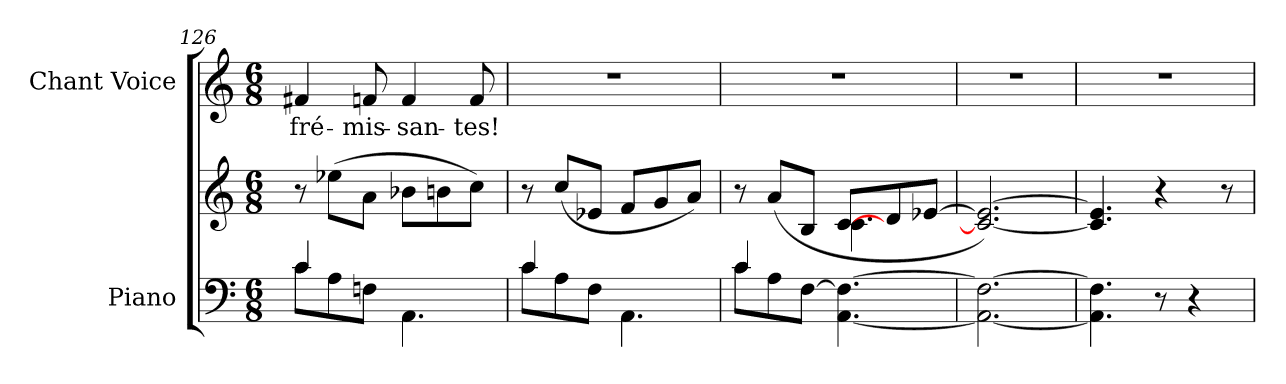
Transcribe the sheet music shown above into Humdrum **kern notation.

**kern	**kern	**kern	**text
*part2	*part2	*part1	*part1
*staff3	*staff2	*staff1	*staff1
*I"Piano	*	*I"Chant Voice	*
*I'Pno	*	*	*
*clefF4	*clefG2	*clefG2	*
*k[]	*k[]	*k[]	*
*M6/8	*M6/8	*M6/8	*
=126	=126	=126	=126
*^	*	*	*
8c\L	4c/	8r	4f#X/	fré-
8A\	.	(8ee-X\L	.	.
8Fn\J	2ryy	8a\J	8fn/	-mis-
4.AA\	.	8b-X\L	4f/	-san-
.	.	8bn\	.	.
.	.	8cc\J)	8f/	-tes!
=127	=127	=127	=127	=127
8c\L	4c/	8r	2.r	.
8A\	.	(8cc/L	.	.
8F\J	2ryy	8e-X/J	.	.
4.AA\	.	8f/L	.	.
.	.	8g/	.	.
.	.	8a/J)	.	.
=128	=128	=128	=128	=128
*	*	*^	*	*
8c\L	4c/	8r	4.ryy	2.r	.
8A\	.	(>8a/L	.	.	.
[>8F\J	2ryy	8B/J	.	.	.
!	!	!LO:N:head=solid	!LO:N:head=solid	!	!
[4.AA\ 4.F\_	.	[<8c/L	4.c\	.	.
.	.	8d/	.	.	.
.	.	[8e-X/J	.	.	.
*v	*v	*	*	*	*
*	*v	*v	*	*
=129	=129	=129	=129
2.AA\_ 2.F\_	2.c/_ 2.e-/_)	2.r	.
=130	=130	=130	=130
4.AA\] 4.F\]	4.c/] 4.e-/]	2.r	.
8r	4r	.	.
4r	.	.	.
.	8r	.	.
=	=	=	=
*-	*-	*-	*-
